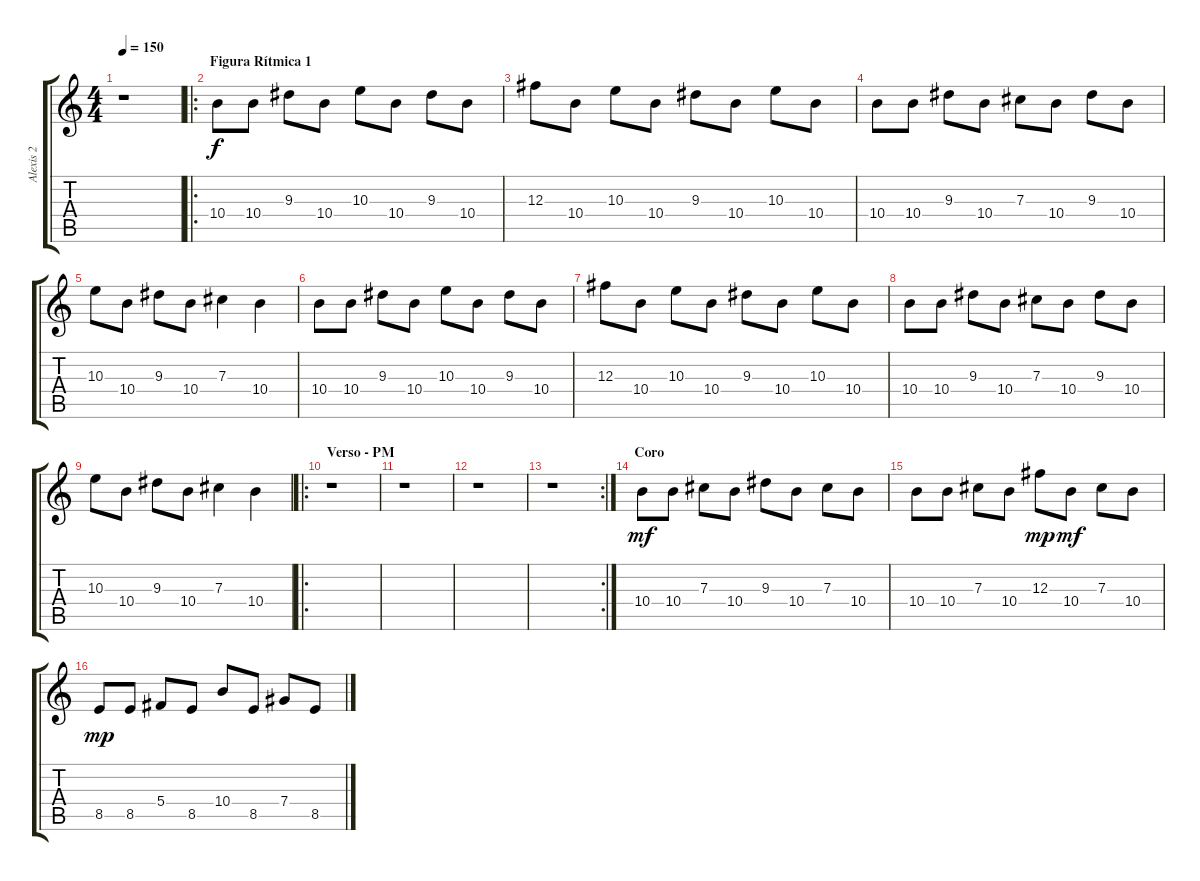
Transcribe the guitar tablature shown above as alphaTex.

\track ("Alexis 2" "Alexis 2") {instrument overdrivenguitar}
\staff {score tabs}
\tuning (Eb4 Bb3 Gb3 Db3 Ab2 Eb2) {hide}
\ts (4 4)
\tempo 150
\clef g2
\ks c
r.1{dy f instrument overdrivenguitar} |
\ro
\section ("" "Figura Rítmica 1")
10.4.8 10.4.8 9.3.8 10.4.8 10.3.8 10.4.8 9.3.8 10.4.8 |
12.3.8 10.4.8 10.3.8 10.4.8 9.3.8 10.4.8 10.3.8 10.4.8 |
10.4.8 10.4.8 9.3.8 10.4.8 7.3.8 10.4.8 9.3.8 10.4.8 |
10.3.8 10.4.8 9.3.8 10.4.8 7.3.4 10.4.4 |
10.4.8 10.4.8 9.3.8 10.4.8 10.3.8 10.4.8 9.3.8 10.4.8 |
12.3.8 10.4.8 10.3.8 10.4.8 9.3.8 10.4.8 10.3.8 10.4.8 |
10.4.8 10.4.8 9.3.8 10.4.8 7.3.8 10.4.8 9.3.8 10.4.8 |
10.3.8 10.4.8 9.3.8 10.4.8 7.3.4 10.4.4 |
\ro
\section ("" "Verso - PM")
r.1 |
r.1 |
r.1 |
\rc 2
r.1 |
\section ("" "Coro")
10.4.8{dy mf} 10.4.8 7.3.8 10.4.8 9.3.8 10.4.8 7.3.8 10.4.8 |
10.4.8 10.4.8 7.3.8 10.4.8 12.3.8{dy mp} 10.4.8{dy mf} 7.3.8 10.4.8 |
8.5.8{dy mp} 8.5.8 5.4.8 8.5.8 10.4.8 8.5.8 7.4.8 8.5.8
